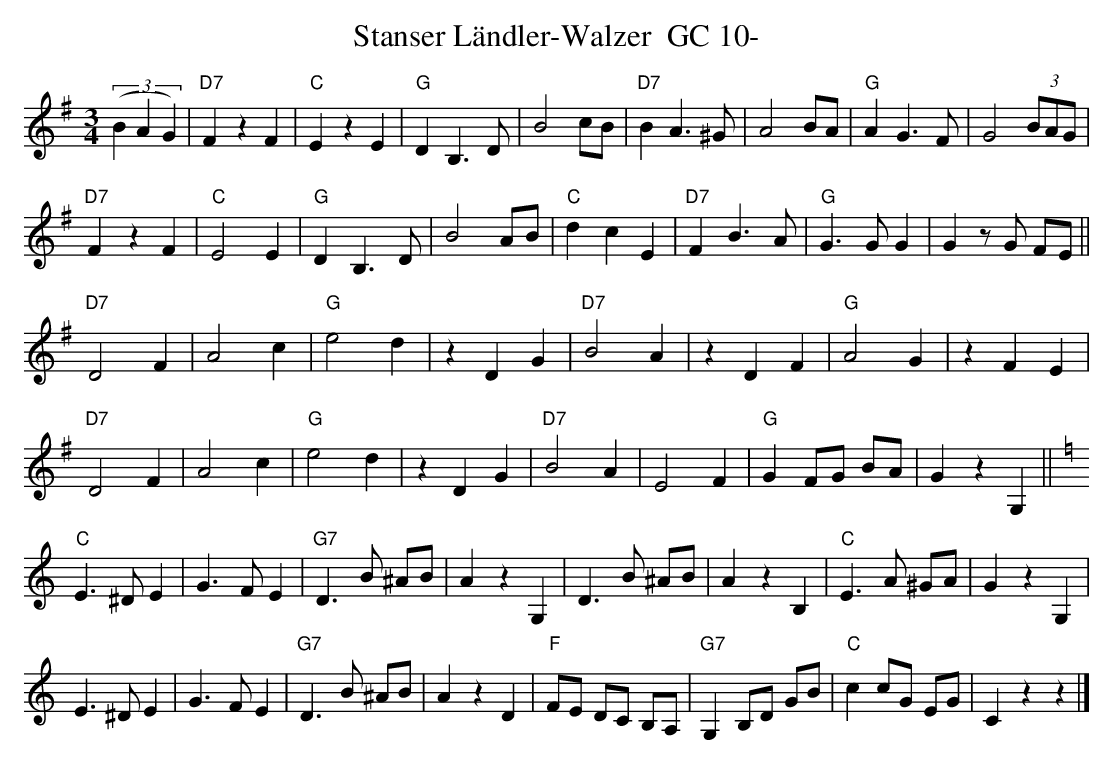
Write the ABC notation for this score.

X:1
T:Stanser L\"andler-Walzer  GC 10-
M:3/4
L:1/4
K:G
((3BAG) | "D7"FzF | "C"EzE | "G"DB,>D | B2 c/2B/2 | "D7"BA>^G | A2 B/2A/2 | "G"AG>F | G2 (3B/2A/2G/2 |
"D7"FzF | "C"E2E | "G"DB,>D | B2 A/2B/2 | "C"dcE | "D7"FB>A | "G"G>GG | G z/2G/2 F/2E/2 ||
"D7"D2F | A2c | "G"e2d | zDG | "D7"B2A | zDF | "G"A2G | zFE |
"D7"D2F | A2c | "G"e2d | zDG | "D7"B2A | E2F | "G"G F/2G/2 B/2A/2 | GzG, || [K:Cmaj]
"C"E>^DE | G>FE | "G7"D>B ^A/2B/2 | AzG, | D>B ^A/2B/2 | AzB, | "C"E>A ^G/2A/2 | GzG, |
E>^DE | G>FE | "G7"D>B ^A/2B/2 | AzD | [L:1/8] "F"FE DC B,A, | "G7"G,2 B,D GB | "C"c2 cG EG | C2z2z2 |]
